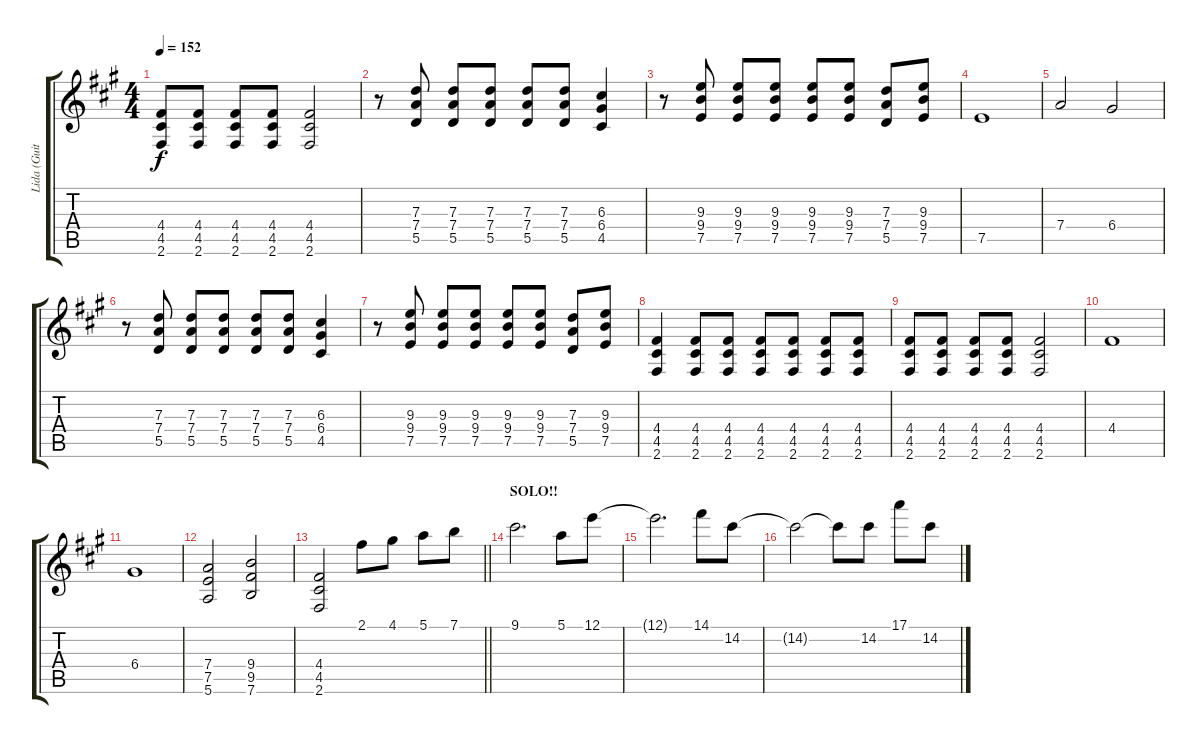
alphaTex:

\track ("Lida (Guitar)" "Lida (Guit") {instrument distortionguitar}
\staff {score tabs}
\tuning (E4 B3 G3 D3 A2 E2) {hide}
\ts (4 4)
\tempo 152
\clef g2
\ks f#minor
(4.4 4.5 2.6).8{dy f} (4.4 4.5 2.6).8 (4.4 4.5 2.6).8 (4.4 4.5 2.6).8 (4.4 4.5 2.6).2 |
r.8 (7.3 7.4 5.5).8 (7.3 7.4 5.5).8 (7.3 7.4 5.5).8 (7.3 7.4 5.5).8 (7.3 7.4 5.5).8 (6.3 6.4 4.5).4 |
r.8 (9.3 9.4 7.5).8 (9.3 9.4 7.5).8 (9.3 9.4 7.5).8 (9.3 9.4 7.5).8 (9.3 9.4 7.5).8 (7.3 7.4 5.5).8 (9.3 9.4 7.5).8 |
7.5.1 |
7.4.2 6.4.2 |
r.8 (7.3 7.4 5.5).8 (7.3 7.4 5.5).8 (7.3 7.4 5.5).8 (7.3 7.4 5.5).8 (7.3 7.4 5.5).8 (6.3 6.4 4.5).4 |
r.8 (9.3 9.4 7.5).8 (9.3 9.4 7.5).8 (9.3 9.4 7.5).8 (9.3 9.4 7.5).8 (9.3 9.4 7.5).8 (7.3 7.4 5.5).8 (9.3 9.4 7.5).8 |
(4.4 4.5 2.6).4 (4.4 4.5 2.6).8 (4.4 4.5 2.6).8 (4.4 4.5 2.6).8 (4.4 4.5 2.6).8 (4.4 4.5 2.6).8 (4.4 4.5 2.6).8 |
(4.4 4.5 2.6).8 (4.4 4.5 2.6).8 (4.4 4.5 2.6).8 (4.4 4.5 2.6).8 (4.4 4.5 2.6).2 |
4.4.1 |
6.4.1 |
(7.4 7.5 5.6).2 (9.4 9.5 7.6).2 |
\barLineRight lightlight
(4.4 4.5 2.6).2 2.1.8 4.1.8 5.1.8 7.1.8 |
\section ("" "SOLO!!")
9.1.2{d} 5.1.8 12.1.8 |
12.1{t}.2{d} 14.1.8 14.2.8 |
14.2{t}.2 14.2{t}.8 14.2.8 17.1.8 14.2.8
